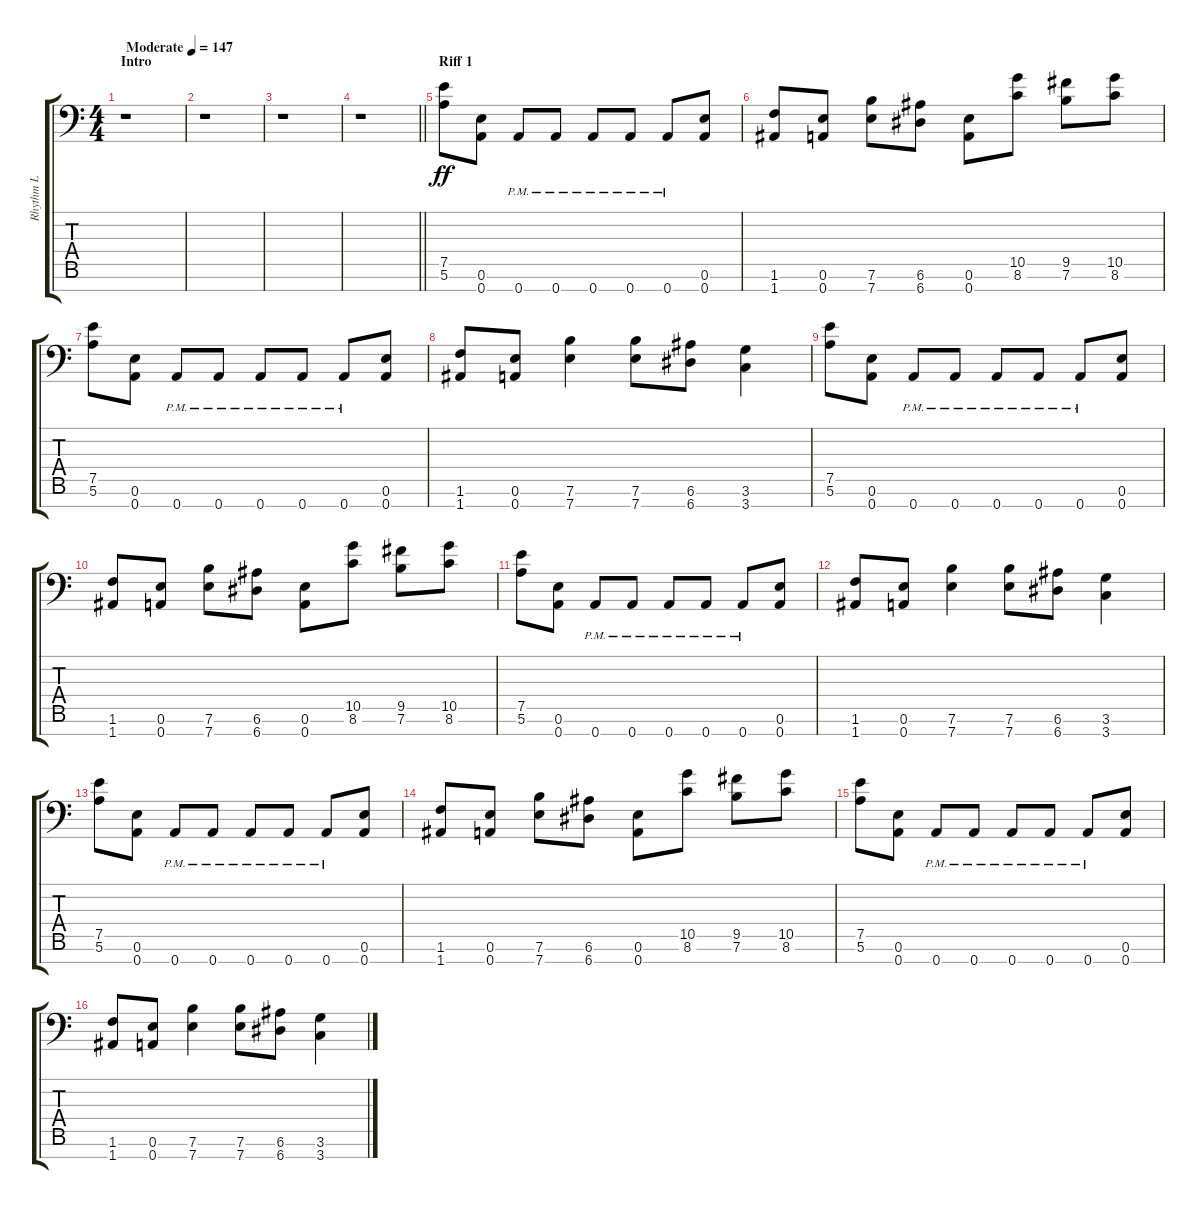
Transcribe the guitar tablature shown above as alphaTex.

\track ("Rhythm L" "Rhythm L") {instrument distortionguitar}
\staff {score tabs}
\tuning (E4 B3 G3 D3 A2 E2 A1) {hide}
\ts (4 4)
\section ("" "Intro")
\tempo (147 "Moderate")
\clef f4
\ks c
r.1{dy ff instrument distortionguitar} |
r.1 |
r.1 |
\barLineRight lightlight
r.1 |
\section ("" "Riff 1")
(7.5 5.6).8 (0.6 0.7).8 0.7{pm}.8 0.7{pm}.8 0.7{pm}.8 0.7{pm}.8 0.7{pm}.8 (0.6 0.7).8 |
(1.6 1.7).8 (0.6 0.7).8 (7.6 7.7).8 (6.6 6.7).8 (0.6 0.7).8 (10.5 8.6).8 (9.5 7.6).8 (10.5 8.6).8 |
(7.5 5.6).8 (0.6 0.7).8 0.7{pm}.8 0.7{pm}.8 0.7{pm}.8 0.7{pm}.8 0.7{pm}.8 (0.6 0.7).8 |
(1.6 1.7).8 (0.6 0.7).8 (7.6 7.7).4 (7.6 7.7).8 (6.6 6.7).8 (3.6 3.7).4 |
(7.5 5.6).8 (0.6 0.7).8 0.7{pm}.8 0.7{pm}.8 0.7{pm}.8 0.7{pm}.8 0.7{pm}.8 (0.6 0.7).8 |
(1.6 1.7).8 (0.6 0.7).8 (7.6 7.7).8 (6.6 6.7).8 (0.6 0.7).8 (10.5 8.6).8 (9.5 7.6).8 (10.5 8.6).8 |
(7.5 5.6).8 (0.6 0.7).8 0.7{pm}.8 0.7{pm}.8 0.7{pm}.8 0.7{pm}.8 0.7{pm}.8 (0.6 0.7).8 |
(1.6 1.7).8 (0.6 0.7).8 (7.6 7.7).4 (7.6 7.7).8 (6.6 6.7).8 (3.6 3.7).4 |
(7.5 5.6).8 (0.6 0.7).8 0.7{pm}.8 0.7{pm}.8 0.7{pm}.8 0.7{pm}.8 0.7{pm}.8 (0.6 0.7).8 |
(1.6 1.7).8 (0.6 0.7).8 (7.6 7.7).8 (6.6 6.7).8 (0.6 0.7).8 (10.5 8.6).8 (9.5 7.6).8 (10.5 8.6).8 |
(7.5 5.6).8 (0.6 0.7).8 0.7{pm}.8 0.7{pm}.8 0.7{pm}.8 0.7{pm}.8 0.7{pm}.8 (0.6 0.7).8 |
(1.6 1.7).8 (0.6 0.7).8 (7.6 7.7).4 (7.6 7.7).8 (6.6 6.7).8 (3.6 3.7).4
